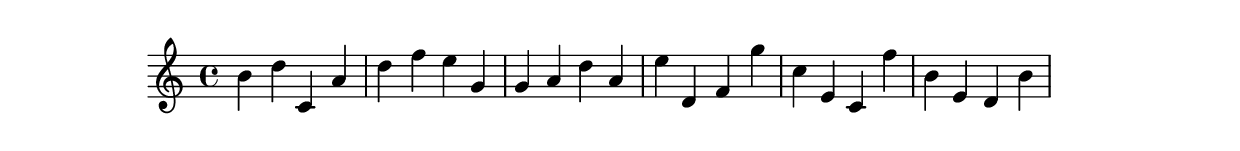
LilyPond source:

%% Do not edit this file; it is auto-generated from LSR http://lsr.dsi.unimi.it
%% This file is in the public domain.
\version "2.11.66"

\header {
  lsrtags = "pitches"

  texidoces = "
Este fragmento de código basado en Scheme genera
24 notas aleatorias (o tantas como se necesiten), basándose en la
hora actual (o en cualquier número pseudo-aleatorio que se
especifique en su lugar, para obtener las mismas notas aleatorias
cada vez): es decir, para obtener distintos patrones de notas,
sólo tiene que modificar este número.

"
  doctitlees = "Generación de notas aleatorias"

  texidoc = "
This Scheme-based snippet generates 24 random notes (or as many as
required), based on the current time (or any randomish number specified
instead, in order to obtain the same random notes each time): i.e., to
get different random note patterns, just change this number.

"
  doctitle = "Generating random notes"
} % begin verbatim

\score {
  { #(let ((random-state (seed->random-state (current-time))))
    (ly:export
     (make-music 'SequentialMusic 'elements
      (map (lambda x
           (let ((idx (random 12 random-state)))
            (make-music 'EventChord
             'elements (list (make-music 'NoteEvent
                              'duration (ly:make-duration 2 0 1 1)
                              'pitch (ly:make-pitch (quotient idx 7)
                                      (remainder idx 7)
                                      0))))))
       (make-list 24)))))
  }
}
